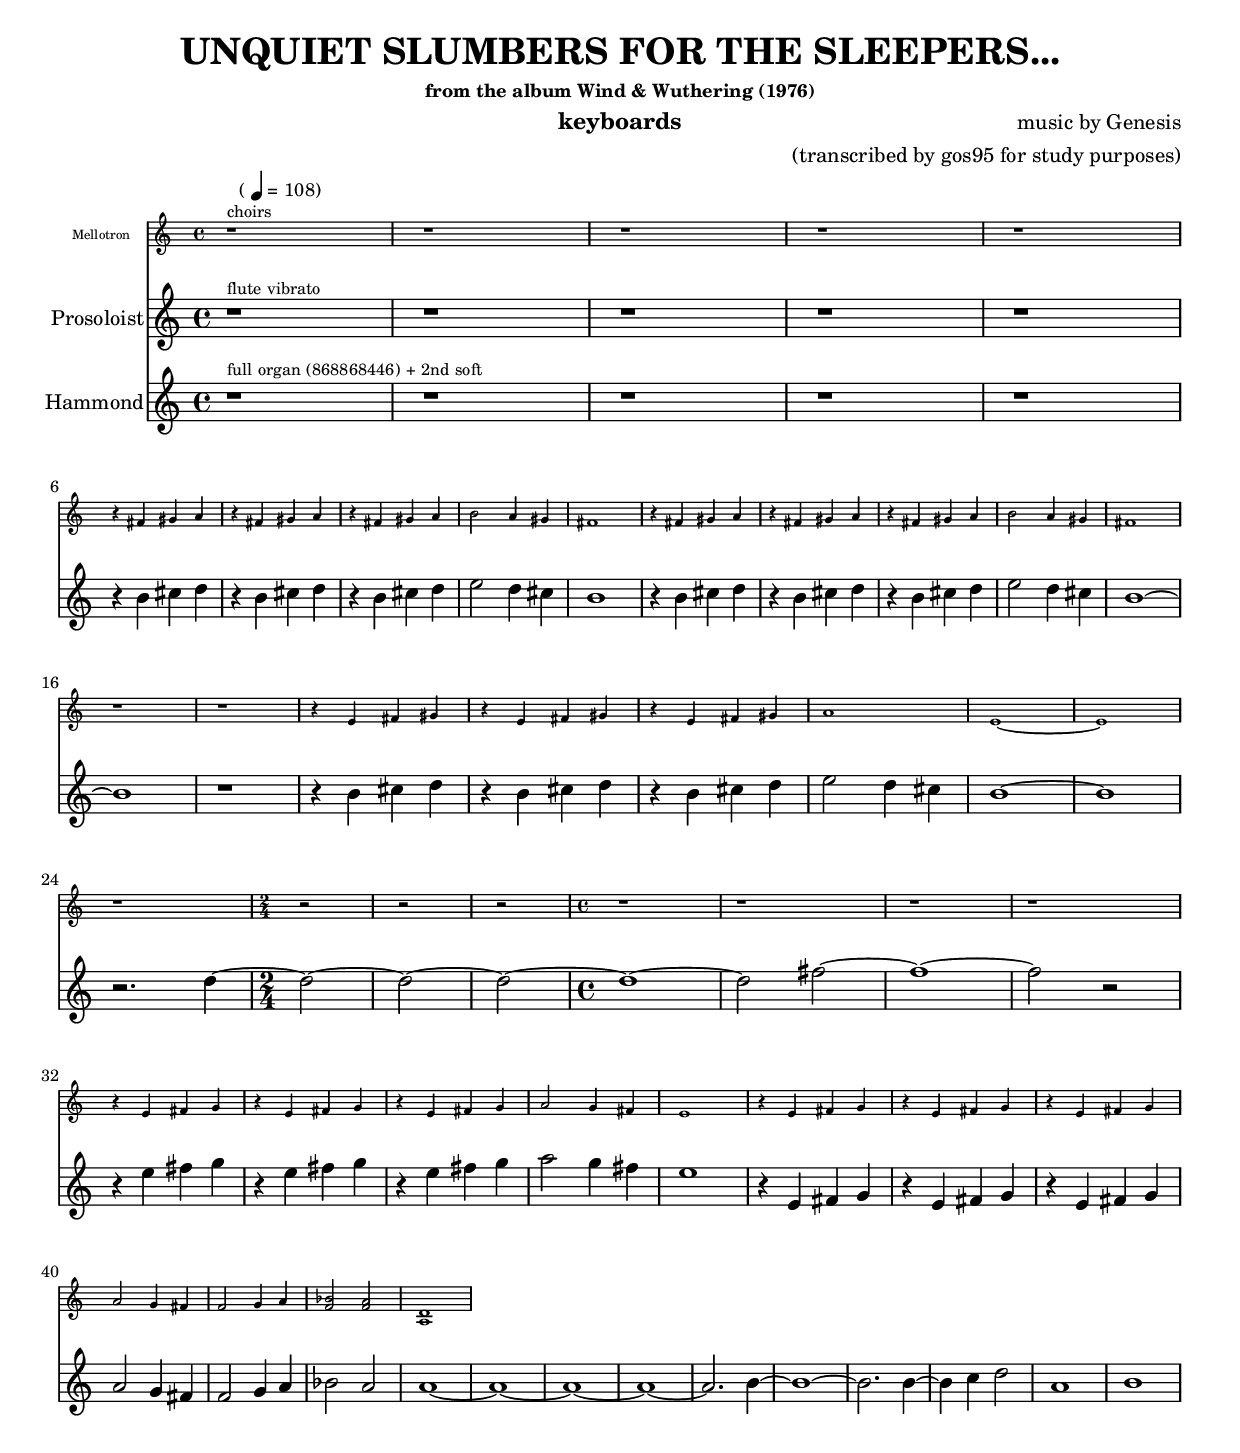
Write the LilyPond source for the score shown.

% ===========================================================================================================
% unquiet-slumbers-for-the-sleepers.ly
%  _____ _        ___            _       ___ _    _      ___   __ _____ _         ___                 _    
% |_   _| |_  ___| _ ) __ _ _ _ | |__ __/ __(_)__| |___ / _ \ / _|_   _| |_  ___ / __|___ _ _  ___ __(_)___
%   | | | ' \/ -_) _ \/ _` | ' \| / /(_-<__ \ / _` / -_) (_) |  _| | | | ' \/ -_) (_ / -_) ' \/ -_|_-< (_-<
%   |_| |_||_\___|___/\__,_|_||_|_\_\/__/___/_\__,_\___|\___/|_|   |_| |_||_\___|\___\___|_||_\___/__/_/__/
%                                                                                                          
% Copyright (c) 2019 Alessandro Fraschetti (mail: gos95@gommagomma.net)
%
% Permission is hereby granted, free of charge, to any person obtaining a copy
% of this software and associated documentation files (the "Software"), to deal
% in the Software without restriction, including without limitation the rights
% to use, copy, modify, merge, publish, distribute, sublicense, and/or sell
% copies of the Software, and to permit persons to whom the Software is
% furnished to do so, subject to the following conditions:
% 
% The above copyright notice and this permission notice shall be included in all
% copies or substantial portions of the Software.
% 
% THE SOFTWARE IS PROVIDED "AS IS", WITHOUT WARRANTY OF ANY KIND, EXPRESS OR
% IMPLIED, INCLUDING BUT NOT LIMITED TO THE WARRANTIES OF MERCHANTABILITY,
% FITNESS FOR A PARTICULAR PURPOSE AND NONINFRINGEMENT. IN NO EVENT SHALL THE
% AUTHORS OR COPYRIGHT HOLDERS BE LIABLE FOR ANY CLAIM, DAMAGES OR OTHER
% LIABILITY, WHETHER IN AN ACTION OF CONTRACT, TORT OR OTHERWISE, ARISING FROM,
% OUT OF OR IN CONNECTION WITH THE SOFTWARE OR THE USE OR OTHER DEALINGS IN THE
% SOFTWARE.
% ===========================================================================================================


\version "2.12.3"
#(ly:set-option 'delete-intermediate-files #t)
#(set-global-staff-size 18)


% ===========================================================================================================
% ------------------------------------------  S E C T I O N S  ----------------------------------------------
% ===========================================================================================================


% -----------------------------------------------------------------------------------------------------------
% --  TEMA 1  -----------------------------------------------------------------------------------------------
% -----------------------------------------------------------------------------------------------------------
prosoloistTemaOne = \relative c'' {

    % Bsus4/E
    r4		b 		cis		d
	r 		b 		cis		d
	r 		b 		cis		d
	e2    			d4		cis
	b1

    r4		b 		cis		d
	r 		b 		cis		d
	r 		b 		cis		d
	e2    			d4		cis
	b1~
	\break

	% Bsus4/A
	b1
	r1

	r4		b 		cis		d
	r 		b 		cis		d
	r 		b 		cis		d
	e2    			d4		cis
	b1~
	b1
}
mellotronTemaOne = \relative c' {

    % Bsus4/E
    r4		fis		gis		a
	r		fis		gis		a
	r		fis		gis		a
	b2				a4		gis
	fis1

    r4		fis		gis		a
	r		fis		gis		a
	r		fis		gis		a
	b2				a4		gis
	fis1

	% Bsus4/A
	r1
	r1

    r4		e		fis		gis
	r		e		fis		gis
	r		e		fis		gis
	a1
	e1~
	e1
}
restTemaOne = \relative c'' {

    % Bsus4/E
    r1 r1 r1 r1 r1

    % Bsus4/A
    r1 r1 r1 r1 r1 r1
}
% -----------------------------------------------------------------------------------------------------------
% --  BRIDGE 1  ---------------------------------------------------------------------------------------------
% -----------------------------------------------------------------------------------------------------------
prosoloistBridgeOne = \relative c'' {
    r2.			d4~
	\time 2/4
	d2~
	d2~
	d2~
	\time 4/4
	d1~
	d2			fis2~
	fis1~
	fis2		r2
}
restBridgeOne = \relative c'' {
    r1
	\time 2/4
	r2
	r2
	r2
	\time 4/4
	r1
	r1
	r1
	r1
}
% -----------------------------------------------------------------------------------------------------------
% --  TEMA 2  -----------------------------------------------------------------------------------------------
% -----------------------------------------------------------------------------------------------------------
prosoloistTemaTwo = \relative c'' {
    r4		e		fis		g
	r		e		fis		g
	r		e		fis		g
	a2				g4		fis
	e1

    r4		e,		fis		g
	r		e		fis		g
	r		e		fis		g
	a2				g4		fis
	f2				g4		a
	bes2			a
	a1~
}
mellotronTemaTwo = \relative c' {
    r4		e		fis		g
	r		e		fis		g
	r		e		fis		g
	a2				g4		fis
	e1

    r4		e		fis		g
	r		e		fis		g
	r		e		fis		g
	a2				g4		fis
	f2				g4		a
	<f bes>2		<f a>2
	<d a>1
}
restTemaTwo = \relative c'' {
    r1 r1 r1 r1 r1

    r1 r1 r1 r1 r1
}
% -----------------------------------------------------------------------------------------------------------
% --  TEMA 3  -----------------------------------------------------------------------------------------------
% -----------------------------------------------------------------------------------------------------------
prosoloistTemaThree = \relative c'' {
    a1~
	a1~
	a1~
	
	a2.		b4~
	b1~
	b2.				b4~
	b4 c	d2
	a1
	b1
	
	
}
restTemaThree = \relative c'' {

}
% -----------------------------------------------------------------------------------------------------------
% --  FINALE  -----------------------------------------------------------------------------------------------
% -----------------------------------------------------------------------------------------------------------



% ===========================================================================================================
% --------------------------------------------  B U I L D  --------------------------------------------------
% ===========================================================================================================
prosoloistPart = {
    \clef violin
	\time 4/4

	r1 ^\markup { \tiny {flute vibrato} }
	r1
	r1
	r1
	r1
	\break


	\prosoloistTemaOne
	\break

	\prosoloistBridgeOne
	\break

	\prosoloistTemaTwo

	\prosoloistTemaThree

}

hammondPart = {
    \clef violin
	\time 4/4

    % INTRO
	r1 ^\markup { \tiny {full organ (868868446) + 2nd soft} }
	r1
	r1
	r1
	r1

}

mellotronPart = {
    \clef violin
	\time 4/4

	r1 ^\markup { \tiny {choirs} }
	r1
	r1
	r1
	r1


	\mellotronTemaOne

	\restBridgeOne

	\mellotronTemaTwo
}
% ===========================================================================================================
% ---------------------------------------------  B O O K  ---------------------------------------------------
% ===========================================================================================================
\book {

    \header {
        title       = \markup {\larger "UNQUIET SLUMBERS FOR THE SLEEPERS..."}
        subtitle    = ""
        subsubtitle = "from the album Wind & Wuthering (1976)"
        instrument  = "keyboards"
        composer    = "music by Genesis"
        arranger    = "(transcribed by gos95 for study purposes)"
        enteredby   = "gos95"
        piece       = \markup { \bold "                             " \smaller { (\note #"4"#1 = 108) } }
%		copyright   = "Copyright (c) 2019 Alessandro Fraschetti (mail: gos95@gommagomma.net)"
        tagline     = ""
    }

    \score {
    <<
        \new Staff = "Mellotron" \with { midiInstrument = #"choir aahs" fontSize = #-4 \override StaffSymbol #'staff-space = #(magstep -4) }
        <<
            \set Staff.instrumentName = \markup { "Mellotron" }
            \mellotronPart
        >>
        \new Staff = "Prosoloist" \with { midiInstrument = #"flute" }
        <<
            \set Staff.instrumentName = \markup { "Prosoloist" }
            \prosoloistPart
        >>
        \new Staff = "Hammond" \with { midiInstrument = #"reed organ" }
        <<
            \set Staff.instrumentName = \markup { "Hammond" }
            \hammondPart
        >>
    >>
    \layout { \context { \override VerticalAlignment #'forced-distance = #8 } }
    \midi { \context { \Score tempoWholesPerMinute = #(ly:make-moment 108 4) } }
    }
}
% ===========================================================================================================